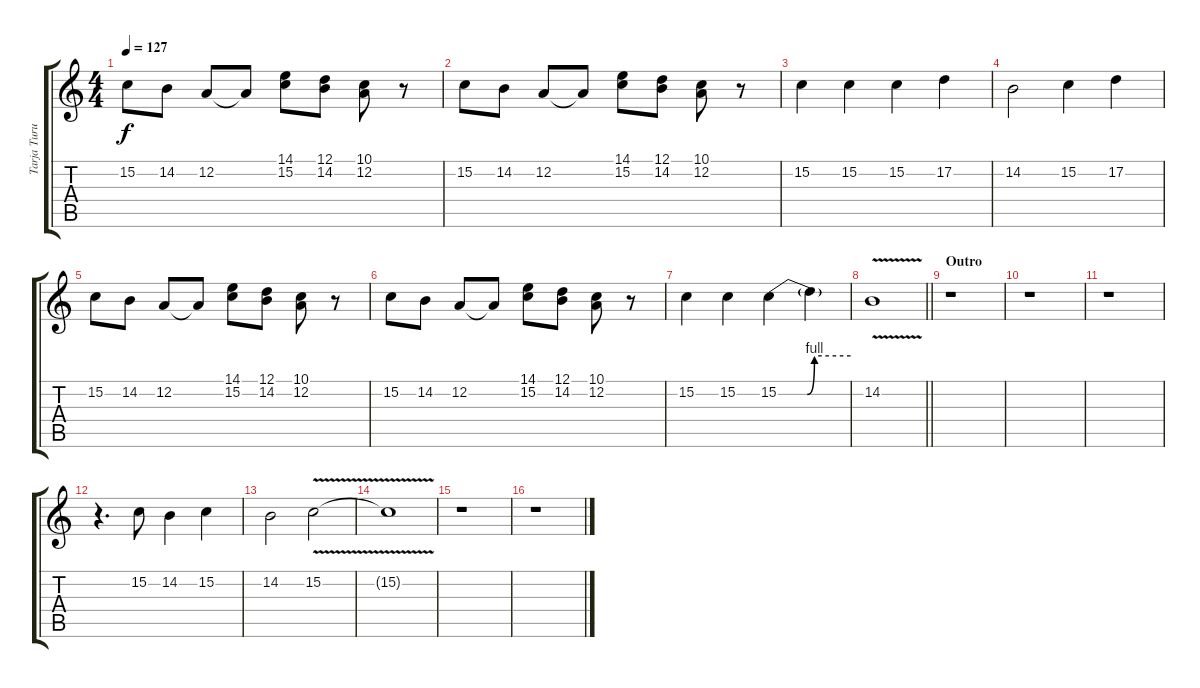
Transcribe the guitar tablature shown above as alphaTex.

\track ("Tarja Turunen" "Tarja Turu") {instrument choiraahs}
\staff {score tabs}
\tuning (D4 A3 F3 C3 G2 D2) {hide}
\ts (4 4)
\tempo 127
\clef g2
\ks c
15.2.8{dy f} 14.2.8 12.2.8 12.2{t}.8 (14.1 15.2).8 (12.1 14.2).8 (10.1 12.2).8 r.8 |
15.2.8 14.2.8 12.2.8 12.2{t}.8 (14.1 15.2).8 (12.1 14.2).8 (10.1 12.2).8 r.8 |
15.2.4 15.2.4 15.2.4 17.2.4 |
14.2.2 15.2.4 17.2.4 |
15.2.8 14.2.8 12.2.8 12.2{t}.8 (14.1 15.2).8 (12.1 14.2).8 (10.1 12.2).8 r.8 |
15.2.8 14.2.8 12.2.8 12.2{t}.8 (14.1 15.2).8 (12.1 14.2).8 (10.1 12.2).8 r.8 |
15.2.4 15.2.4 15.2{be (custom 0 0 24 0 30 4 60 4)}.4 15.2{t}.4 |
\barLineRight lightlight
14.2{v}.1 |
\section ("" "Outro")
r.1 |
r.1 |
r.1 |
r.4{d} 15.2.8 14.2.4 15.2.4 |
14.2.2 15.2{v}.2 |
15.2{t}.1 |
r.1 |
r.1
